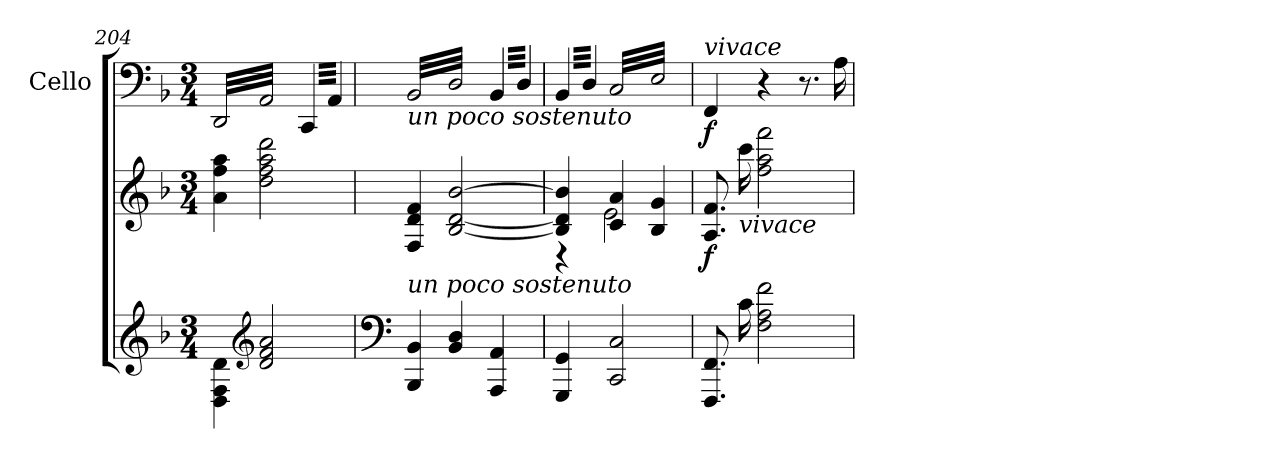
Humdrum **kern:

**kern	**kern	**dynam	**kern	**dynam
*part2	*part2	*part2	*part1	*part1
*staff3	*staff2	*staff2/3	*staff1	*staff1
*	*	*	*I"Cello	*
!!LO:LB:g=z
*clefG2	*clefG2	*	*clefF4	*
*k[b-]	*k[b-]	*	*k[b-]	*
*F:	*F:	*	*F:	*
*M3/4	*M3/4	*	*M3/4	*
*	*	*	*Xtuplet	*
=204	=204	=204	=204	=204
!	!	!	!LO:N:vis=4.	!
*	*	*	*tremolo	*
4D\ 4F\ 4d\	4a\ 4ff\ 4aa\	.	32DD/LLL	.
.	.	.	32AA/	.
.	.	.	32DD/	.
.	.	.	32AA/	.
.	.	.	32DD/	.
.	.	.	32AA/	.
.	.	.	32DD/	.
.	.	.	32AA/	.
*clefG2	*	*	*	*
!	!	!	!LO:N:vis=4.	!
2d/ 2f/ 2a/	2dd\ 2ff\ 2aa\ 2ddd\	.	32DD/	.
.	.	.	32AA/	.
.	.	.	32DD/	.
.	.	.	32AA/	.
.	.	.	32DD/	.
.	.	.	32AA/	.
.	.	.	32DD/	.
.	.	.	32AA/JJJ	.
!	!	!	!LO:N:vis=8.	!
.	.	.	32CC/LLL	.
.	.	.	32AA/	.
.	.	.	32CC/	.
.	.	.	32AA/	.
!	!	!	!LO:N:vis=8.	!
.	.	.	32CC/	.
.	.	.	32AA/	.
.	.	.	32CC/	.
.	.	.	32AA/JJJ	.
=205	=205	=205	=205	=205
*clefF4	*	*	*	*
!	!	!	!LO:TX:b:i:t=un poco sostenuto	!
!	!LO:TX:b:i:t=un poco sostenuto	!	!	!
!	!	!	!LO:N:vis=4.	!
4BBB-/ 4BB-/	4F/ 4d/ 4f/	.	32BB-/LLL	.
.	.	.	32D/	.
.	.	.	32BB-/	.
.	.	.	32D/	.
.	.	.	32BB-/	.
.	.	.	32D/	.
.	.	.	32BB-/	.
.	.	.	32D/	.
!	!	!	!LO:N:vis=4.	!
4BB-/ 4D/	[2B-/ [2d/ [2b-/	.	32BB-/	.
.	.	.	32D/	.
.	.	.	32BB-/	.
.	.	.	32D/	.
.	.	.	32BB-/	.
.	.	.	32D/	.
.	.	.	32BB-/	.
.	.	.	32D/JJJ	.
!	!	!	!LO:N:vis=8.	!
4AAA/ 4AA/	.	.	32BB-/LLL	.
.	.	.	32D/	.
.	.	.	32BB-/	.
.	.	.	32D/	.
!	!	!	!LO:N:vis=8.	!
.	.	.	32BB-/	.
.	.	.	32D/	.
.	.	.	32BB-/	.
.	.	.	32D/JJJ	.
=206	=206	=206	=206	=206
*	*^	*	*	*
!	!	!	!	!LO:N:vis=8.	!
4GGG/ 4GG/	4B-/] 4d/] 4b-/]	4r	.	32BB-/LLL	.
.	.	.	.	32D/	.
.	.	.	.	32BB-/	.
.	.	.	.	32D/	.
!	!	!	!	!LO:N:vis=8.	!
.	.	.	.	32BB-/	.
.	.	.	.	32D/	.
.	.	.	.	32BB-/	.
.	.	.	.	32D/JJJ	.
!	!	!	!	!LO:N:vis=4.	!
2CC/ 2C/	4c/ 4a/	2e\	.	32C/LLL	.
.	.	.	.	32E/	.
.	.	.	.	32C/	.
.	.	.	.	32E/	.
.	.	.	.	32C/	.
.	.	.	.	32E/	.
.	.	.	.	32C/	.
.	.	.	.	32E/	.
!	!	!	!	!LO:N:vis=4.	!
.	4B-/ 4g/	.	.	32C/	.
.	.	.	.	32E/	.
.	.	.	.	32C/	.
.	.	.	.	32E/	.
.	.	.	.	32C/	.
.	.	.	.	32E/	.
.	.	.	.	32C/	.
.	.	.	.	32E/JJJ	.
*	*	*	*	*Xtremolo	*
*	*v	*v	*	*	*
=207	=207	=207	=207	=207
!	!	!	!LO:TX:a:i:t=vivace	!
!	!	!LO:DY:b	!	!LO:DY:b
8.FFF/ 8.FF/	8.A/ 8.f/	f	4FF/	f
.	.	.	.	.
.	.	.	.	.
.	.	.	.	.
.	.	.	.	.
.	.	.	.	.
!	!LO:TX:b:i:t=vivace	!	!	!
16c\	16ccc\	.	.	.
.	.	.	.	.
2F\ 2A\ 2f\	2ff\ 2aa\ 2fff\	.	4r	.
.	.	.	8.r	.
.	.	.	16A\	.
=	=	=	=	=
*-	*-	*-	*-	*-
